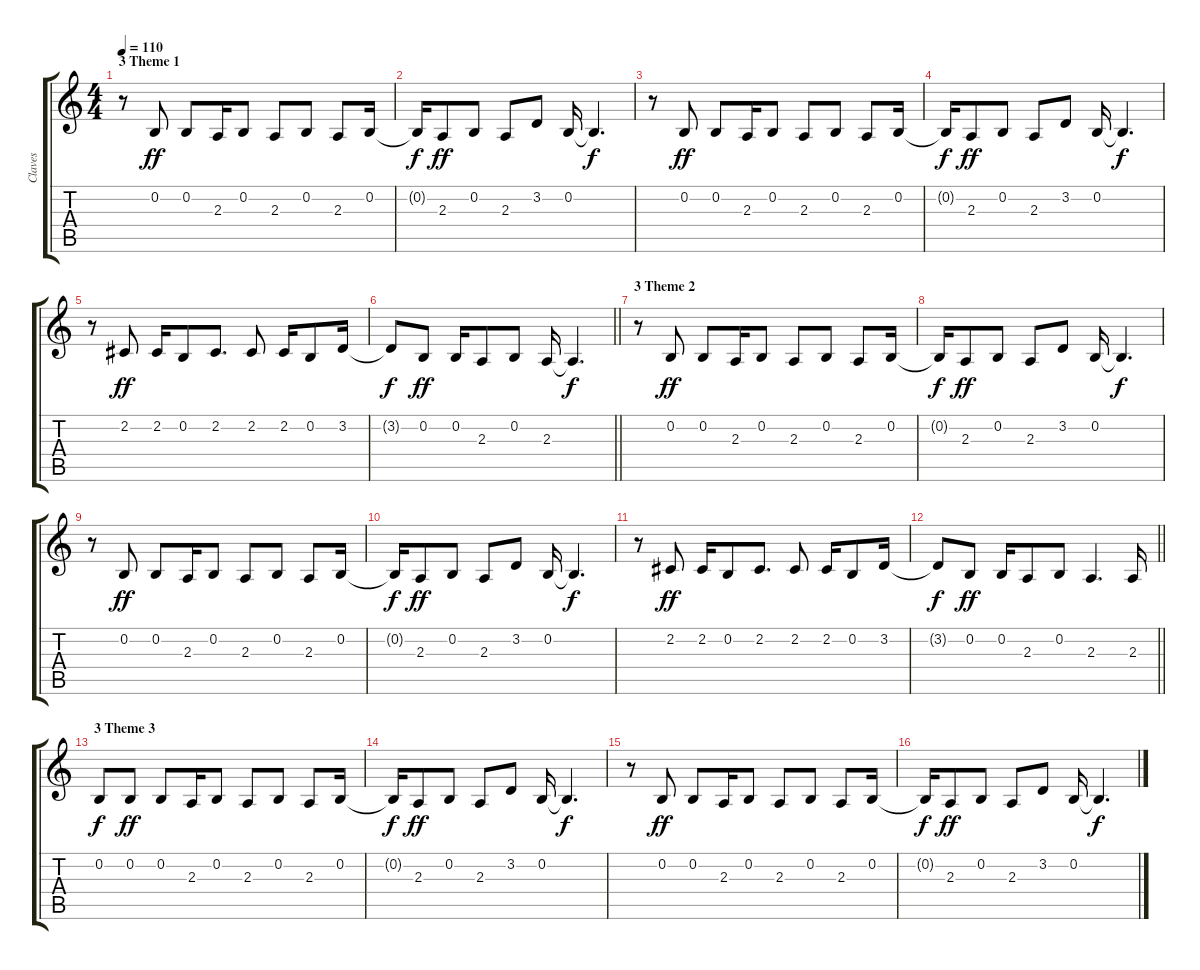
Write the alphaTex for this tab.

\track ("Claves" "Claves") {instrument clavinet}
\staff {score tabs}
\tuning (E4 B3 G3 D3 A2 E2) {hide}
\ts (4 4)
\section ("" "3 Theme 1")
\tempo 110
\clef g2
\ks c
r.8{dy mf balance 0 instrument electricguitarjazz} 0.2.8{dy ff} 0.2.8 2.3.16 0.2.8 2.3.8 0.2.8 2.3.8 0.2.16 |
0.2{t}.16{dy f} 2.3.8{dy ff} 0.2.8 2.3.8 3.2.8 0.2.16 0.2{t}.4{d dy f} |
r.8{balance 16} 0.2.8{dy ff} 0.2.8 2.3.16 0.2.8 2.3.8 0.2.8 2.3.8 0.2.16 |
0.2{t}.16{dy f} 2.3.8{dy ff} 0.2.8 2.3.8 3.2.8 0.2.16 0.2{t}.4{d dy f} |
r.8{balance 8} 2.2.8{dy ff} 2.2.16 0.2.8 2.2.8{d} 2.2.8 2.2.16 0.2.8 3.2.16 |
\barLineRight lightlight
3.2{t}.8{dy f} 0.2.8{dy ff} 0.2.16 2.3.8 0.2.8 2.3.16 2.3{t}.4{d dy f} |
\section ("" "3 Theme 2")
r.8{balance 16 instrument electricguitarjazz} 0.2.8{dy ff} 0.2.8 2.3.16 0.2.8 2.3.8 0.2.8 2.3.8 0.2.16 |
0.2{t}.16{dy f} 2.3.8{dy ff} 0.2.8 2.3.8 3.2.8 0.2.16 0.2{t}.4{d dy f} |
r.8{balance 0} 0.2.8{dy ff} 0.2.8 2.3.16 0.2.8 2.3.8 0.2.8 2.3.8 0.2.16 |
0.2{t}.16{dy f} 2.3.8{dy ff} 0.2.8 2.3.8 3.2.8 0.2.16 0.2{t}.4{d dy f} |
r.8{balance 8} 2.2.8{dy ff} 2.2.16 0.2.8 2.2.8{d} 2.2.8 2.2.16 0.2.8 3.2.16 |
\barLineRight lightlight
3.2{t}.8{dy f} 0.2.8{dy ff} 0.2.16 2.3.8 0.2.8 2.3.4{d} 2.3.16{balance 0} |
\section ("" "3 Theme 3")
0.2.8{dy f} 0.2.8{dy ff} 0.2.8 2.3.16 0.2.8 2.3.8 0.2.8 2.3.8 0.2.16 |
0.2{t}.16{dy f} 2.3.8{dy ff} 0.2.8 2.3.8 3.2.8 0.2.16 0.2{t}.4{d dy f} |
r.8{balance 0} 0.2.8{dy ff} 0.2.8 2.3.16 0.2.8 2.3.8 0.2.8 2.3.8 0.2.16 |
0.2{t}.16{dy f} 2.3.8{dy ff} 0.2.8 2.3.8 3.2.8 0.2.16 0.2{t}.4{d dy f}
